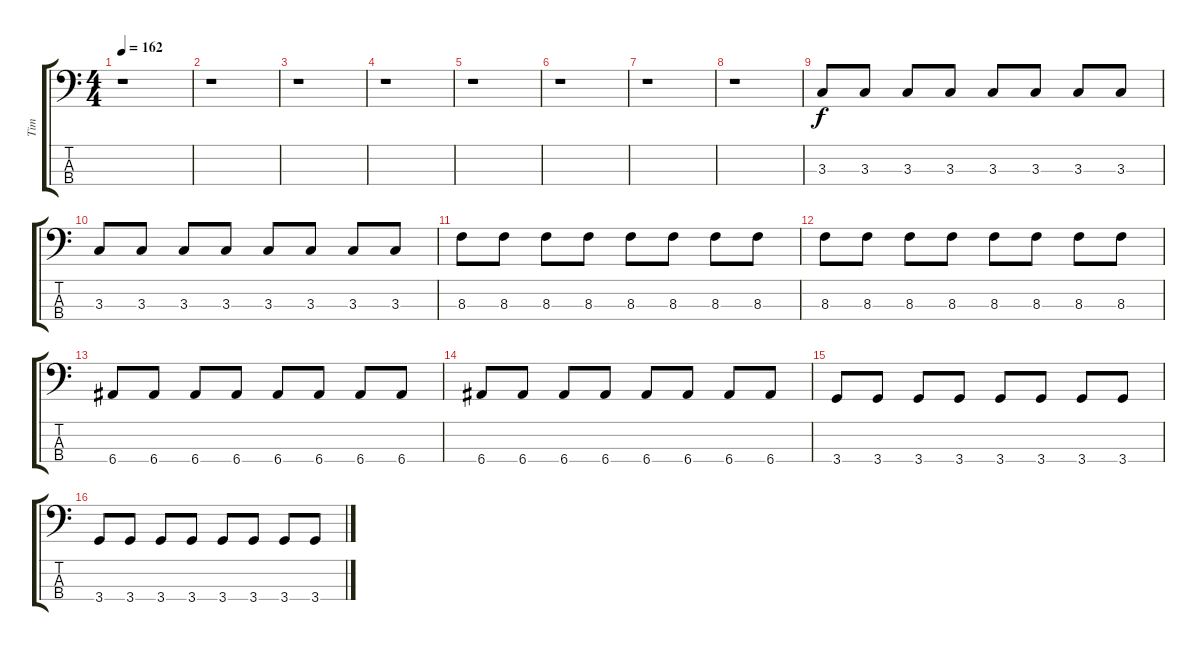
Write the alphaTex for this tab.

\track ("Tim" "Tim") {instrument electricbasspick}
\staff {score tabs}
\tuning (G2 D2 A1 E1) {hide}
\ts (4 4)
\tempo 162
\clef f4
\ks c
r.1{dy f instrument electricbasspick} |
r.1 |
r.1 |
r.1 |
r.1 |
r.1 |
r.1 |
r.1 |
3.3.8 3.3.8 3.3.8 3.3.8 3.3.8 3.3.8 3.3.8 3.3.8 |
3.3.8 3.3.8 3.3.8 3.3.8 3.3.8 3.3.8 3.3.8 3.3.8 |
8.3.8 8.3.8 8.3.8 8.3.8 8.3.8 8.3.8 8.3.8 8.3.8 |
8.3.8 8.3.8 8.3.8 8.3.8 8.3.8 8.3.8 8.3.8 8.3.8 |
6.4.8 6.4.8 6.4.8 6.4.8 6.4.8 6.4.8 6.4.8 6.4.8 |
6.4.8 6.4.8 6.4.8 6.4.8 6.4.8 6.4.8 6.4.8 6.4.8 |
3.4.8 3.4.8 3.4.8 3.4.8 3.4.8 3.4.8 3.4.8 3.4.8 |
3.4.8 3.4.8 3.4.8 3.4.8 3.4.8 3.4.8 3.4.8 3.4.8
